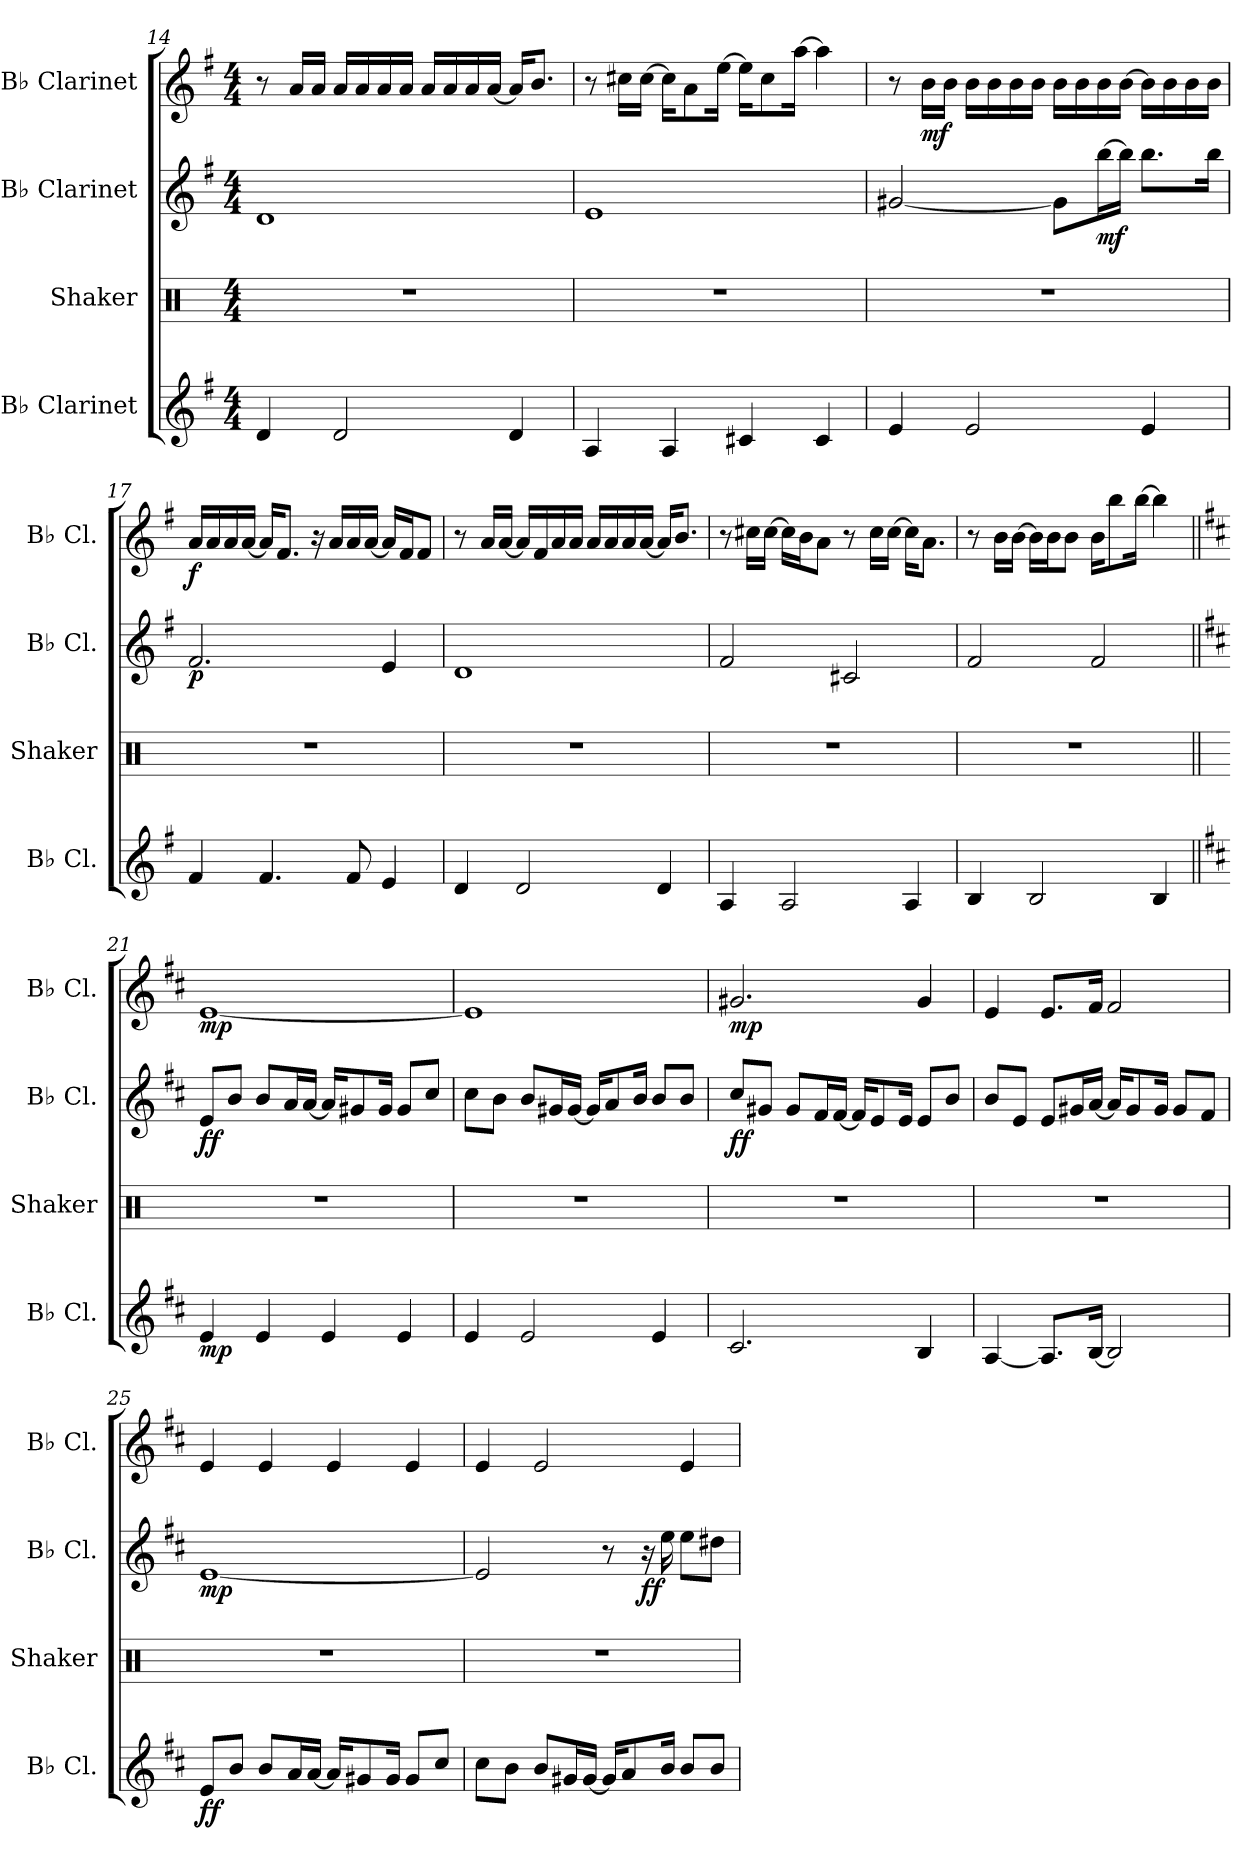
**kern	**dynam	**kern	**kern	**dynam	**kern	**dynam
*part4	*part4	*part3	*part2	*part2	*part1	*part1
*staff4	*staff4	*staff3	*staff2	*staff2	*staff1	*staff1
*I"B♭ Clarinet	*	*I"Shaker	*I"B♭ Clarinet	*	*I"B♭ Clarinet	*
*I'B♭ Cl.	*	*I'Shaker	*I'B♭ Cl.	*	*I'B♭ Cl.	*
!!LO:LB:g=z
*clefG2	*	*clefX	*clefG2	*	*clefG2	*
*ITrd1c2	*	*	*ITrd1c2	*	*ITrd1c2	*
*k[b-]	*	*k[]	*k[b-]	*	*k[b-]	*
*M4/4	*	*M4/4	*M4/4	*	*M4/4	*
=14	=14	=14	=14	=14	=14	=14
4c/	.	1r	1c	.	8r	.
.	.	.	.	.	16g/LL	.
.	.	.	.	.	16g/JJ	.
2c/	.	.	.	.	16g/LL	.
.	.	.	.	.	16g/	.
.	.	.	.	.	16g/	.
.	.	.	.	.	16g/JJ	.
.	.	.	.	.	16g/LL	.
.	.	.	.	.	16g/	.
.	.	.	.	.	16g/	.
.	.	.	.	.	[16g/JJ	.
4c/	.	.	.	.	16g/KL]	.
.	.	.	.	.	8.a/J	.
=15	=15	=15	=15	=15	=15	=15
4G/	.	1r	1d	.	8r	.
.	.	.	.	.	16bn\LL	.
.	.	.	.	.	[16b\JJ	.
4G/	.	.	.	.	16b\KL]	.
.	.	.	.	.	8g\	.
.	.	.	.	.	[16dd\Jk	.
4Bn/	.	.	.	.	16dd\KL]	.
.	.	.	.	.	8b\	.
.	.	.	.	.	[16gg\Jk	.
4B/	.	.	.	.	4gg\]	.
=16	=16	=16	=16	=16	=16	=16
4d/	.	1r	[2f#X/	.	8r	.
!	!	!	!	!	!	!LO:DY:b
.	.	.	.	.	16a\LL	mf
.	.	.	.	.	16a\JJ	.
2d/	.	.	.	.	16a\LL	.
.	.	.	.	.	16a\	.
.	.	.	.	.	16a\	.
.	.	.	.	.	16a\JJ	.
.	.	.	8f#\L]	.	16a\LL	.
.	.	.	.	.	16a\	.
!	!	!	!	!LO:DY:b	!	!
.	.	.	[16aa\L	mf	16a\	.
.	.	.	16aa\JJ]	.	[16a\JJ	.
4d/	.	.	8.aa\L	.	16a\LL]	.
.	.	.	.	.	16a\	.
.	.	.	.	.	16a\	.
.	.	.	16aa\Jk	.	16a\JJ	.
!!LO:LB:g=z
=17	=17	=17	=17	=17	=17	=17
!	!	!	!	!LO:DY:b	!	!LO:DY:b
4e/	.	1r	2.e/	p	16g/LL	f
.	.	.	.	.	16g/	.
.	.	.	.	.	16g/	.
.	.	.	.	.	[16g/JJ	.
4.e/	.	.	.	.	16g/KL]	.
.	.	.	.	.	8.e/J	.
.	.	.	.	.	16r	.
.	.	.	.	.	16g/LL	.
8e/	.	.	.	.	16g/	.
.	.	.	.	.	[16g/JJ	.
4d/	.	.	4d/	.	16g/LL]	.
.	.	.	.	.	16e/J	.
.	.	.	.	.	8e/J	.
=18	=18	=18	=18	=18	=18	=18
4c/	.	1r	1c	.	8r	.
.	.	.	.	.	16g/LL	.
.	.	.	.	.	[16g/JJ	.
2c/	.	.	.	.	16g/LL]	.
.	.	.	.	.	16e/	.
.	.	.	.	.	16g/	.
.	.	.	.	.	16g/JJ	.
.	.	.	.	.	16g/LL	.
.	.	.	.	.	16g/	.
.	.	.	.	.	16g/	.
.	.	.	.	.	[16g/JJ	.
4c/	.	.	.	.	16g/KL]	.
.	.	.	.	.	8.a/J	.
=19	=19	=19	=19	=19	=19	=19
4G/	.	1r	2e/	.	8r	.
.	.	.	.	.	16bn\LL	.
.	.	.	.	.	[16b\JJ	.
2G/	.	.	.	.	16b\LL]	.
.	.	.	.	.	16a\J	.
.	.	.	.	.	8g\J	.
.	.	.	2Bn/	.	8r	.
.	.	.	.	.	16b\LL	.
.	.	.	.	.	[16b\JJ	.
4G/	.	.	.	.	16b\KL]	.
.	.	.	.	.	8.g\J	.
!!LO:PB:g=z
=20	=20	=20	=20	=20	=20	=20
4A/	.	1r	2e/	.	8r	.
.	.	.	.	.	16a\LL	.
.	.	.	.	.	[16a\JJ	.
2A/	.	.	.	.	16a\LL]	.
.	.	.	.	.	16a\J	.
.	.	.	.	.	8a\J	.
.	.	.	2e/	.	16a\KL	.
.	.	.	.	.	8aa\	.
.	.	.	.	.	[16aa\Jk	.
4A/	.	.	.	.	4aa\]	.
=21||	=21||	=21||	=21||	=21||	=21||	=21||
*k[]	*	*	*k[]	*	*k[]	*
!	!LO:DY:b	!	!	!LO:DY:b	!	!LO:DY:b
4d/	mp	1r	8d/L	ff	[1d	mp
.	.	.	8a/J	.	.	.
4d/	.	.	8a/L	.	.	.
.	.	.	16g/L	.	.	.
.	.	.	[16g/JJ	.	.	.
4d/	.	.	16g/KL]	.	.	.
.	.	.	8f#X/	.	.	.
.	.	.	16f#/Jk	.	.	.
4d/	.	.	8f#/L	.	.	.
.	.	.	8b/J	.	.	.
=22	=22	=22	=22	=22	=22	=22
4d/	.	1r	8b\L	.	1d]	.
.	.	.	8a\J	.	.	.
2d/	.	.	8a/L	.	.	.
.	.	.	16f#X/L	.	.	.
.	.	.	[16f#/JJ	.	.	.
.	.	.	16f#/KL]	.	.	.
.	.	.	8g/	.	.	.
.	.	.	16a/Jk	.	.	.
4d/	.	.	8a/L	.	.	.
.	.	.	8a/J	.	.	.
!!LO:LB:g=z
=23	=23	=23	=23	=23	=23	=23
!	!	!	!	!LO:DY:b	!	!LO:DY:b
2.B/	.	1r	8b/L	ff	2.f#X/	mp
.	.	.	8f#X/J	.	.	.
.	.	.	8f#/L	.	.	.
.	.	.	16e/L	.	.	.
.	.	.	[16e/JJ	.	.	.
.	.	.	16e/KL]	.	.	.
.	.	.	8d/	.	.	.
.	.	.	16d/Jk	.	.	.
4A/	.	.	8d/L	.	4f#/	.
.	.	.	8a/J	.	.	.
=24	=24	=24	=24	=24	=24	=24
[4G/	.	1r	8a/L	.	4d/	.
.	.	.	8d/J	.	.	.
8.G/L]	.	.	8d/L	.	8.d/L	.
.	.	.	16f#X/L	.	.	.
[16A/Jk	.	.	[16g/JJ	.	16e/Jk	.
2A/]	.	.	16g/KL]	.	2e/	.
.	.	.	8f#/	.	.	.
.	.	.	16f#/Jk	.	.	.
.	.	.	8f#/L	.	.	.
.	.	.	8e/J	.	.	.
=25	=25	=25	=25	=25	=25	=25
!	!LO:DY:b	!	!	!LO:DY:b	!	!
8d/L	ff	1r	[1d	mp	4d/	.
8a/J	.	.	.	.	.	.
8a/L	.	.	.	.	4d/	.
16g/L	.	.	.	.	.	.
[16g/JJ	.	.	.	.	.	.
16g/KL]	.	.	.	.	4d/	.
8f#X/	.	.	.	.	.	.
16f#/Jk	.	.	.	.	.	.
8f#/L	.	.	.	.	4d/	.
8b/J	.	.	.	.	.	.
!!LO:LB:g=z
=26	=26	=26	=26	=26	=26	=26
8b\L	.	1r	2d/]	.	4d/	.
8a\J	.	.	.	.	.	.
8a/L	.	.	.	.	2d/	.
16f#X/L	.	.	.	.	.	.
[16f#/JJ	.	.	.	.	.	.
16f#/KL]	.	.	8r	.	.	.
8g/	.	.	.	.	.	.
!	!	!	!	!LO:DY:b	!	!
.	.	.	16r	ff	.	.
16a/Jk	.	.	16dd\	.	.	.
8a/L	.	.	8dd\L	.	4d/	.
8a/J	.	.	8cc#X\J	.	.	.
=	=	=	=	=	=	=
*-	*-	*-	*-	*-	*-	*-
